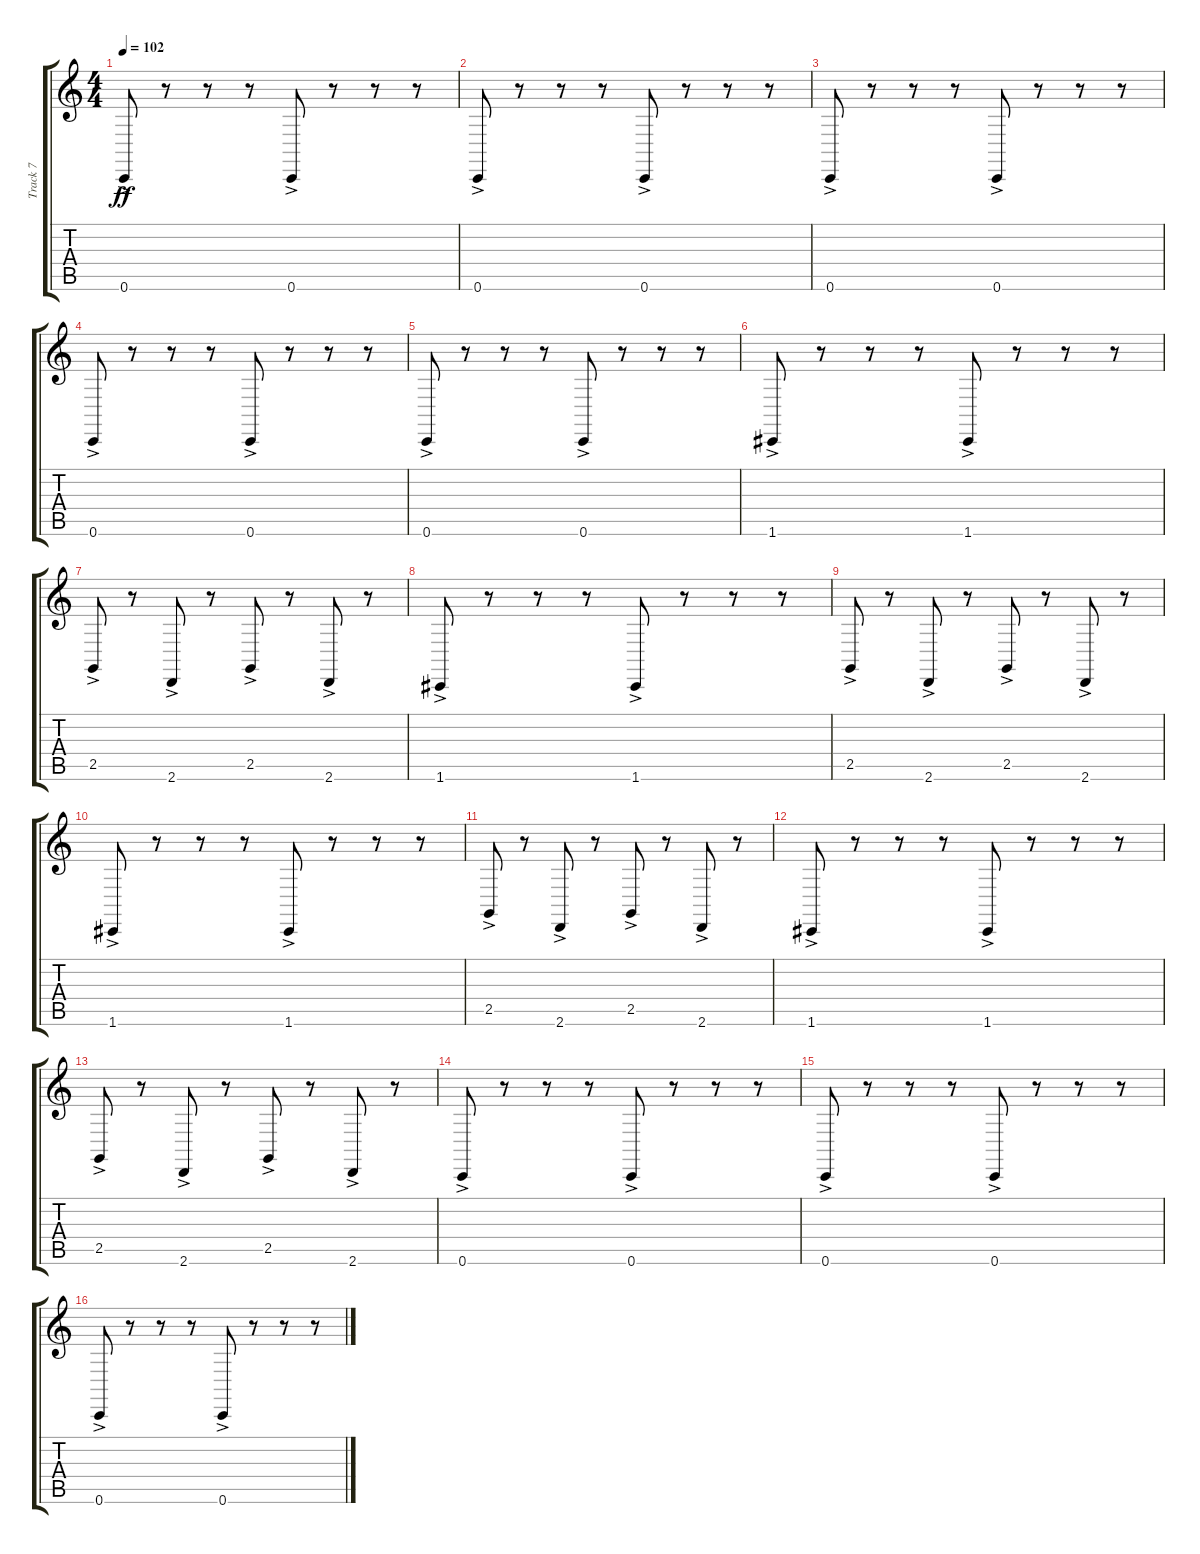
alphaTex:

\track ("Track 7" "Track 7") {instrument trombone bank 9}
\staff {score tabs}
\tuning (C4 G3 Eb3 Bb2 F2 C2) {hide}
\ts (4 4)
\tempo 102
\clef g2
\ks c
0.6{ac}.8{dy ff} r.8 r.8 r.8 0.6{ac}.8 r.8 r.8 r.8 |
0.6{ac}.8 r.8 r.8 r.8 0.6{ac}.8 r.8 r.8 r.8 |
0.6{ac}.8 r.8 r.8 r.8 0.6{ac}.8 r.8 r.8 r.8 |
0.6{ac}.8 r.8 r.8 r.8 0.6{ac}.8 r.8 r.8 r.8 |
0.6{ac}.8 r.8 r.8 r.8 0.6{ac}.8 r.8 r.8 r.8 |
1.6{ac}.8 r.8 r.8 r.8 1.6{ac}.8 r.8 r.8 r.8 |
2.5{ac}.8 r.8 2.6{ac}.8 r.8 2.5{ac}.8 r.8 2.6{ac}.8 r.8 |
1.6{ac}.8 r.8 r.8 r.8 1.6{ac}.8 r.8 r.8 r.8 |
2.5{ac}.8 r.8 2.6{ac}.8 r.8 2.5{ac}.8 r.8 2.6{ac}.8 r.8 |
1.6{ac}.8 r.8 r.8 r.8 1.6{ac}.8 r.8 r.8 r.8 |
2.5{ac}.8 r.8 2.6{ac}.8 r.8 2.5{ac}.8 r.8 2.6{ac}.8 r.8 |
1.6{ac}.8 r.8 r.8 r.8 1.6{ac}.8 r.8 r.8 r.8 |
2.5{ac}.8 r.8 2.6{ac}.8 r.8 2.5{ac}.8 r.8 2.6{ac}.8 r.8 |
0.6{ac}.8 r.8 r.8 r.8 0.6{ac}.8 r.8 r.8 r.8 |
0.6{ac}.8 r.8 r.8 r.8 0.6{ac}.8 r.8 r.8 r.8 |
0.6{ac}.8 r.8 r.8 r.8 0.6{ac}.8 r.8 r.8 r.8
